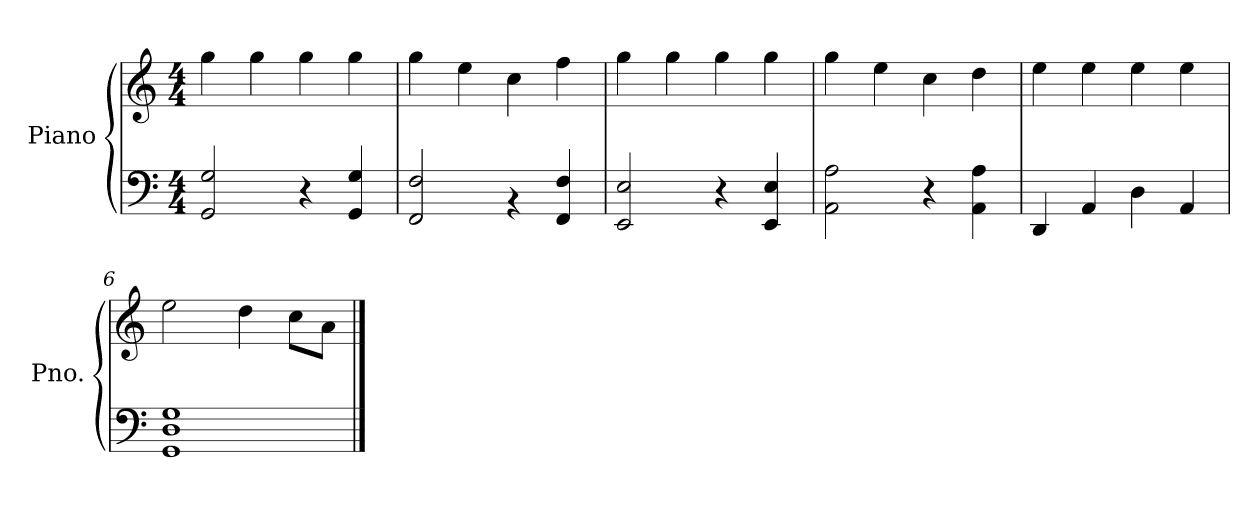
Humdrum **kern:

**kern	**kern
*part1	*part1
*staff2	*staff1
*I"Piano	*
*I'Pno.	*
*clefF4	*clefG2
*k[]	*k[]
*M4/4	*M4/4
=1	=1
2GG/<< 2G/<<	4gg\
.	4gg\
4r	4gg\
4GG/ 4G/	4gg\
=2	=2
2FF/ 2F/	4gg\
.	4ee\
4rBB	4cc\
4FF/ 4F/	4ff\
=3	=3
2EE/ 2E/	4gg\
.	4gg\
4r	4gg\
4EE/ 4E/	4gg\
=4	=4
2AA\ 2A\	4gg\
.	4ee\
4r	4cc\
4AA\ 4A\	4dd\
=5	=5
4DD</	4ee\
4AA</	4ee\
4D<\	4ee\
4AA</	4ee\
=6	=6
1GG<<< 1D<<< 1G<<<	2ee\
.	4dd\
.	8cc\L
.	8a\J
==	==
*-	*-
